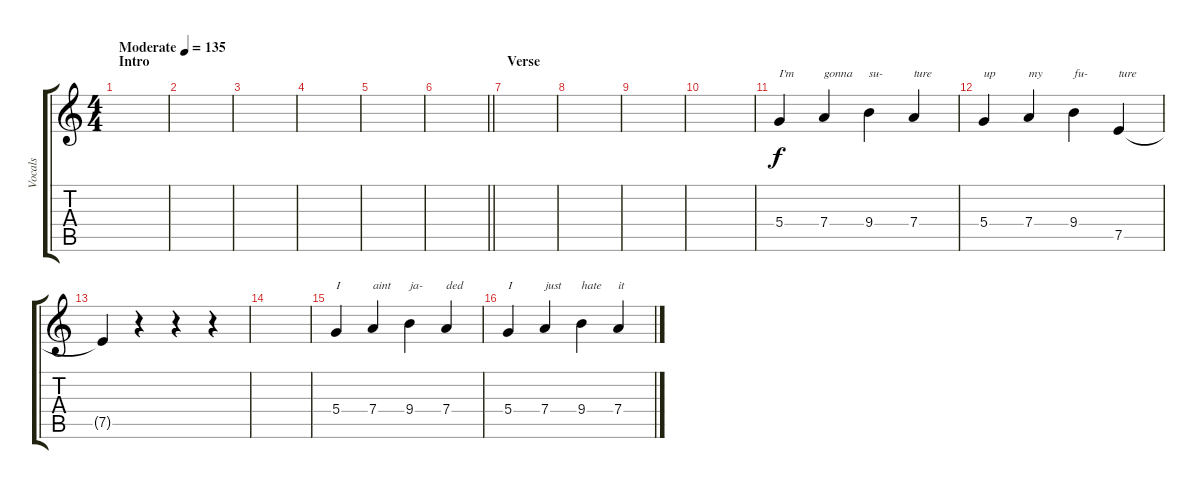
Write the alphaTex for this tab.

\track ("Vocals" "Vocals") {instrument overdrivenguitar}
\staff {score tabs}
\tuning (E4 B3 G3 D3 A2 E2) {hide}
\ts (4 4)
\section ("" "Intro")
\tempo (135 "Moderate")
\clef g2
\ks c
|
|
|
|
|
\barLineRight lightlight
|
\section ("" "Verse")
|
|
|
|
5.4.4{txt "I'm"} 7.4.4{txt "gonna"} 9.4.4{txt "su-"} 7.4.4{txt "ture"} |
5.4.4{txt "up"} 7.4.4{txt "my"} 9.4.4{txt "fu-"} 7.5.4{txt "ture"} |
7.5{t}.4 r.4 r.4 r.4 |
|
5.4.4{txt "I"} 7.4.4{txt "aint"} 9.4.4{txt "ja-"} 7.4.4{txt "ded"} |
5.4.4{txt "I"} 7.4.4{txt "just"} 9.4.4{txt "hate"} 7.4.4{txt "it"}
